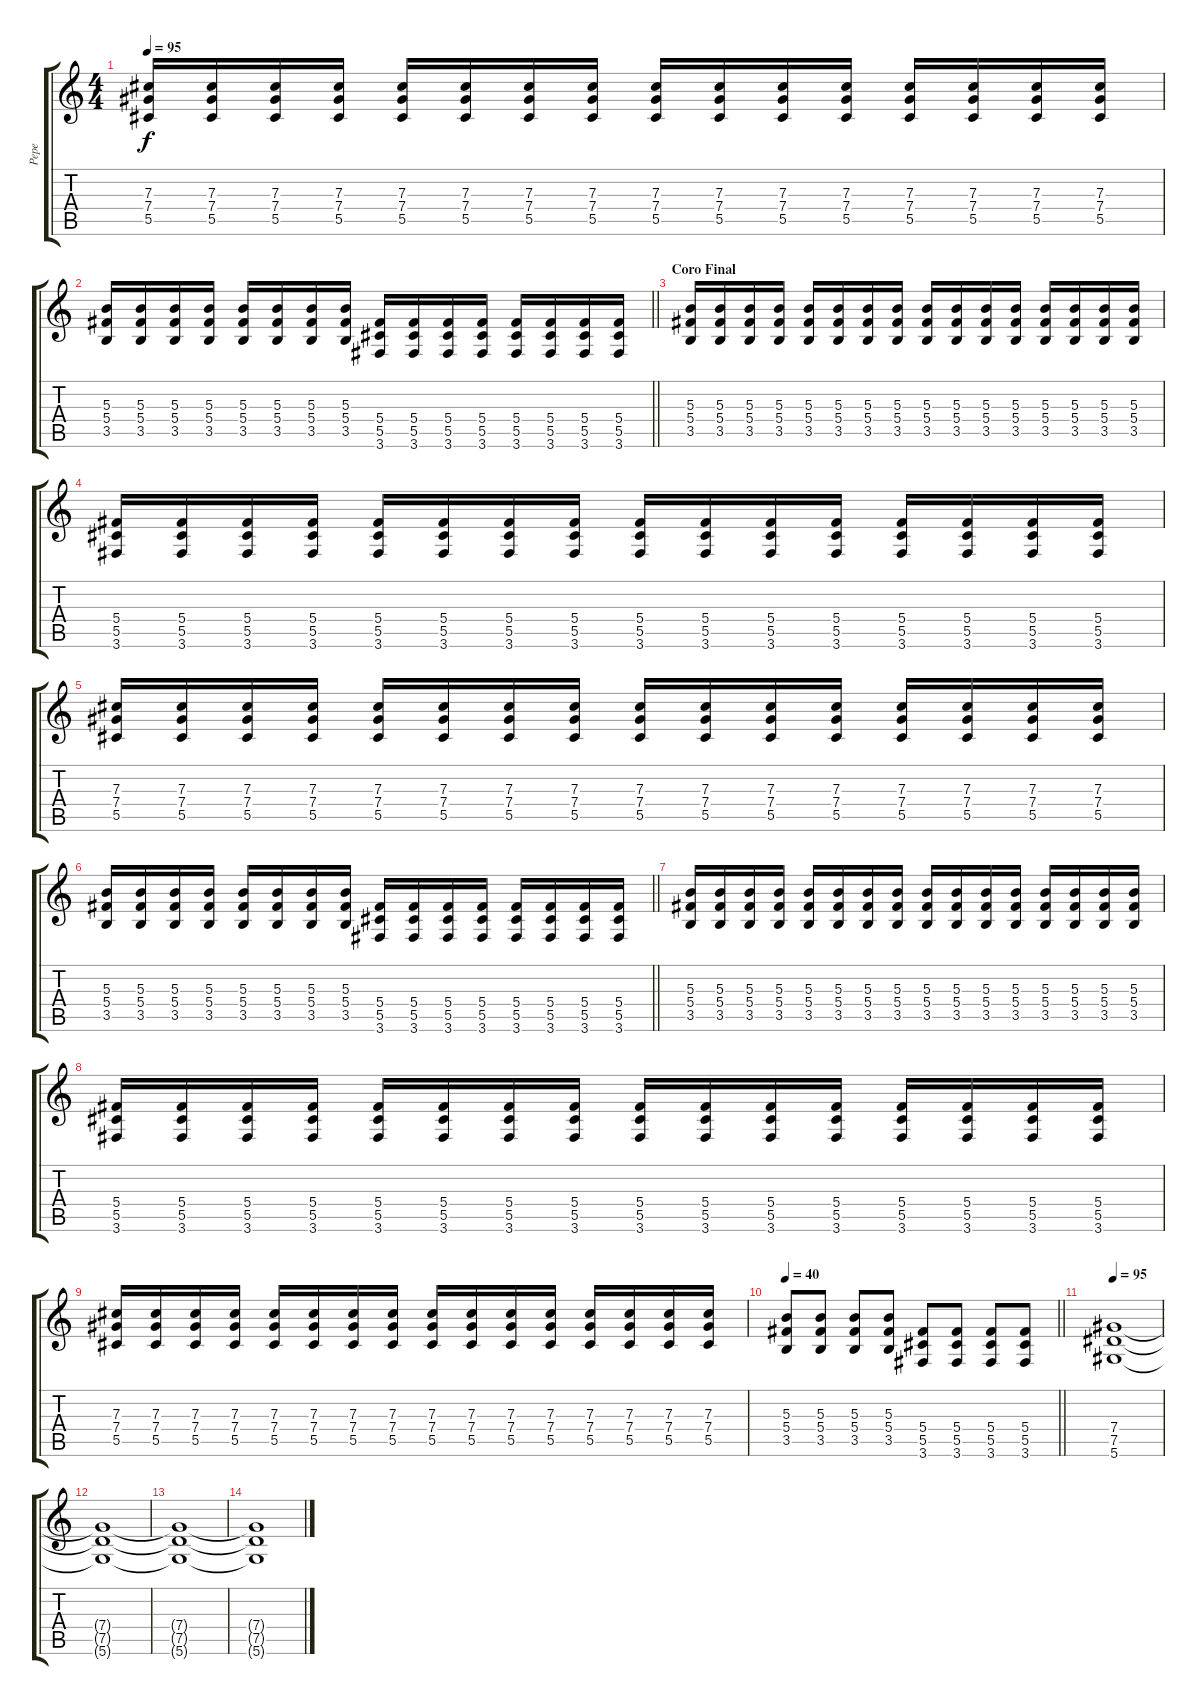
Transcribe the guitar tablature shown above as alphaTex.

\track ("Pepe" "Pepe") {instrument distortionguitar}
\staff {score tabs}
\tuning (Eb4 Bb3 Gb3 Db3 Ab2 Eb2) {hide}
\ts (4 4)
\tempo 95
\clef g2
\ks c
(7.3 7.4 5.5).16{dy f} (7.3 7.4 5.5).16 (7.3 7.4 5.5).16 (7.3 7.4 5.5).16 (7.3 7.4 5.5).16 (7.3 7.4 5.5).16 (7.3 7.4 5.5).16 (7.3 7.4 5.5).16 (7.3 7.4 5.5).16 (7.3 7.4 5.5).16 (7.3 7.4 5.5).16 (7.3 7.4 5.5).16 (7.3 7.4 5.5).16 (7.3 7.4 5.5).16 (7.3 7.4 5.5).16 (7.3 7.4 5.5).16 |
\barLineRight lightlight
(5.3 5.4 3.5).16 (5.3 5.4 3.5).16 (5.3 5.4 3.5).16 (5.3 5.4 3.5).16 (5.3 5.4 3.5).16 (5.3 5.4 3.5).16 (5.3 5.4 3.5).16 (5.3 5.4 3.5).16 (5.4 5.5 3.6).16 (5.4 5.5 3.6).16 (5.4 5.5 3.6).16 (5.4 5.5 3.6).16 (5.4 5.5 3.6).16 (5.4 5.5 3.6).16 (5.4 5.5 3.6).16 (5.4 5.5 3.6).16 |
\section ("" "Coro Final")
(5.3 5.4 3.5).16 (5.3 5.4 3.5).16 (5.3 5.4 3.5).16 (5.3 5.4 3.5).16 (5.3 5.4 3.5).16 (5.3 5.4 3.5).16 (5.3 5.4 3.5).16 (5.3 5.4 3.5).16 (5.3 5.4 3.5).16 (5.3 5.4 3.5).16 (5.3 5.4 3.5).16 (5.3 5.4 3.5).16 (5.3 5.4 3.5).16 (5.3 5.4 3.5).16 (5.3 5.4 3.5).16 (5.3 5.4 3.5).16 |
(5.4 5.5 3.6).16 (5.4 5.5 3.6).16 (5.4 5.5 3.6).16 (5.4 5.5 3.6).16 (5.4 5.5 3.6).16 (5.4 5.5 3.6).16 (5.4 5.5 3.6).16 (5.4 5.5 3.6).16 (5.4 5.5 3.6).16 (5.4 5.5 3.6).16 (5.4 5.5 3.6).16 (5.4 5.5 3.6).16 (5.4 5.5 3.6).16 (5.4 5.5 3.6).16 (5.4 5.5 3.6).16 (5.4 5.5 3.6).16 |
(7.3 7.4 5.5).16 (7.3 7.4 5.5).16 (7.3 7.4 5.5).16 (7.3 7.4 5.5).16 (7.3 7.4 5.5).16 (7.3 7.4 5.5).16 (7.3 7.4 5.5).16 (7.3 7.4 5.5).16 (7.3 7.4 5.5).16 (7.3 7.4 5.5).16 (7.3 7.4 5.5).16 (7.3 7.4 5.5).16 (7.3 7.4 5.5).16 (7.3 7.4 5.5).16 (7.3 7.4 5.5).16 (7.3 7.4 5.5).16 |
\barLineRight lightlight
(5.3 5.4 3.5).16 (5.3 5.4 3.5).16 (5.3 5.4 3.5).16 (5.3 5.4 3.5).16 (5.3 5.4 3.5).16 (5.3 5.4 3.5).16 (5.3 5.4 3.5).16 (5.3 5.4 3.5).16 (5.4 5.5 3.6).16 (5.4 5.5 3.6).16 (5.4 5.5 3.6).16 (5.4 5.5 3.6).16 (5.4 5.5 3.6).16 (5.4 5.5 3.6).16 (5.4 5.5 3.6).16 (5.4 5.5 3.6).16 |
(5.3 5.4 3.5).16 (5.3 5.4 3.5).16 (5.3 5.4 3.5).16 (5.3 5.4 3.5).16 (5.3 5.4 3.5).16 (5.3 5.4 3.5).16 (5.3 5.4 3.5).16 (5.3 5.4 3.5).16 (5.3 5.4 3.5).16 (5.3 5.4 3.5).16 (5.3 5.4 3.5).16 (5.3 5.4 3.5).16 (5.3 5.4 3.5).16 (5.3 5.4 3.5).16 (5.3 5.4 3.5).16 (5.3 5.4 3.5).16 |
(5.4 5.5 3.6).16 (5.4 5.5 3.6).16 (5.4 5.5 3.6).16 (5.4 5.5 3.6).16 (5.4 5.5 3.6).16 (5.4 5.5 3.6).16 (5.4 5.5 3.6).16 (5.4 5.5 3.6).16 (5.4 5.5 3.6).16 (5.4 5.5 3.6).16 (5.4 5.5 3.6).16 (5.4 5.5 3.6).16 (5.4 5.5 3.6).16 (5.4 5.5 3.6).16 (5.4 5.5 3.6).16 (5.4 5.5 3.6).16 |
(7.3 7.4 5.5).16 (7.3 7.4 5.5).16 (7.3 7.4 5.5).16 (7.3 7.4 5.5).16 (7.3 7.4 5.5).16 (7.3 7.4 5.5).16 (7.3 7.4 5.5).16 (7.3 7.4 5.5).16 (7.3 7.4 5.5).16 (7.3 7.4 5.5).16 (7.3 7.4 5.5).16 (7.3 7.4 5.5).16 (7.3 7.4 5.5).16 (7.3 7.4 5.5).16 (7.3 7.4 5.5).16 (7.3 7.4 5.5).16 |
\tempo 40
\barLineRight lightlight
(5.3 5.4 3.5).8 (5.3 5.4 3.5).8 (5.3 5.4 3.5).8 (5.3 5.4 3.5).8 (5.4 5.5 3.6).8 (5.4 5.5 3.6).8 (5.4 5.5 3.6).8 (5.4 5.5 3.6).8 |
\tempo 95
(7.4 7.5 5.6).1{volume 0} |
(7.4{t} 7.5{t} 5.6{t}).1 |
(7.4{t} 7.5{t} 5.6{t}).1 |
(7.4{t} 7.5{t} 5.6{t}).1
